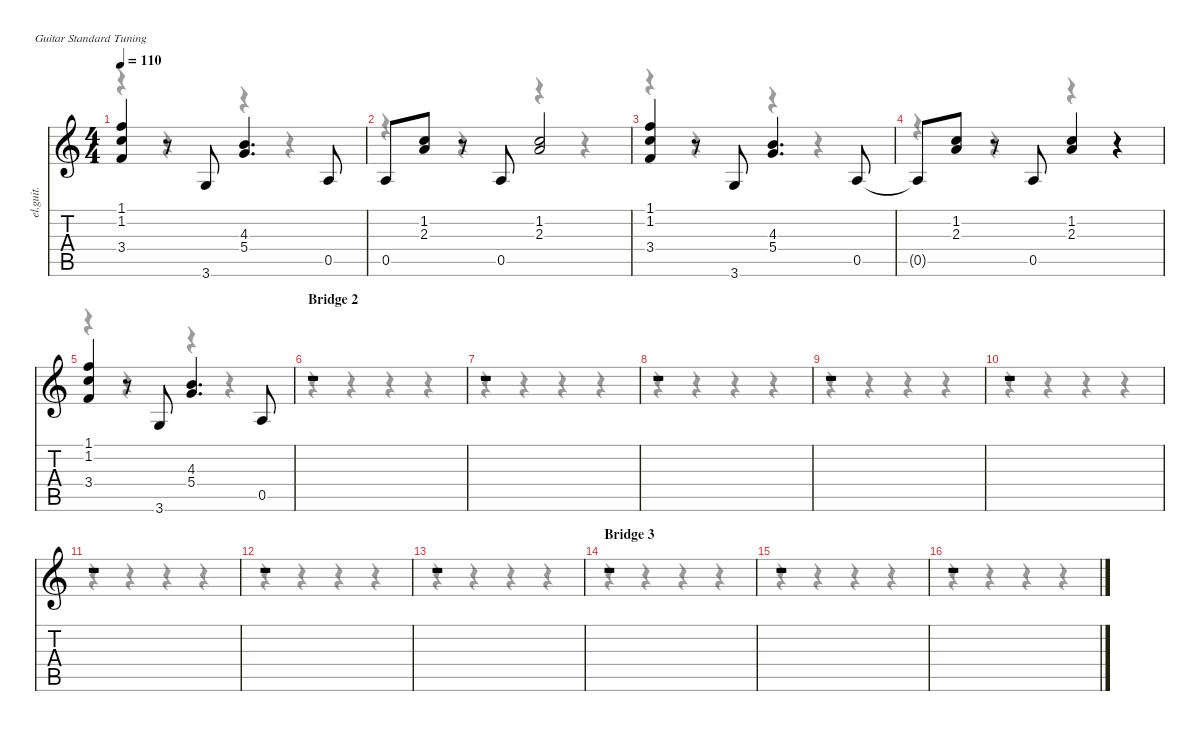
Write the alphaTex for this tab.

\defaultSystemsLayout 4
\hideDynamics
\bracketExtendMode nobrackets
\otherSystemsTrackNameOrientation horizontal
\track ("Gtr Clean" "el.guit.") {instrument electricguitarclean}
\staff {score tabs}
\tuning (E4 B3 G3 D3 A2 E2)
\voice
\ts (4 4)
\tempo 110
\clef g2
\ks c
(1.1 1.2 3.4).4{dy f} r.8 3.6.8 (4.3 5.4).4{d} 0.5.8 |
0.5.8 (1.2 2.3).8 r.8 0.5.8 (1.2 2.3).2 |
(1.1 1.2 3.4).4 r.8 3.6.8 (4.3 5.4).4{d} 0.5.8 |
0.5{t}.8 (1.2 2.3).8 r.8 0.5.8 (1.2 2.3).4 r.4 |
(1.1 1.2 3.4).4 r.8 3.6.8 (4.3 5.4).4{d} 0.5.8 |
\section ("" "Bridge 2")
r.1 |
r.1 |
r.1 |
r.1 |
r.1 |
r.1 |
r.1 |
r.1 |
\section ("" "Bridge 3")
r.1 |
r.1 |
r.1
\voice
\clef g2
\ottava regular
\simile none
\ks c
r.4{dy mf} r.4 r.4 r.4 |
r.4 r.4 r.4 r.4 |
r.4 r.4 r.4 r.4 |
r.4 r.4 r.4 r.4 |
r.4 r.4 r.4 r.4 |
r.4 r.4 r.4 r.4 |
r.4 r.4 r.4 r.4 |
r.4 r.4 r.4 r.4 |
r.4 r.4 r.4 r.4 |
r.4 r.4 r.4 r.4 |
r.4 r.4 r.4 r.4 |
r.4 r.4 r.4 r.4 |
r.4 r.4 r.4 r.4 |
r.4 r.4 r.4 r.4 |
r.4 r.4 r.4 r.4 |
r.4 r.4 r.4 r.4
